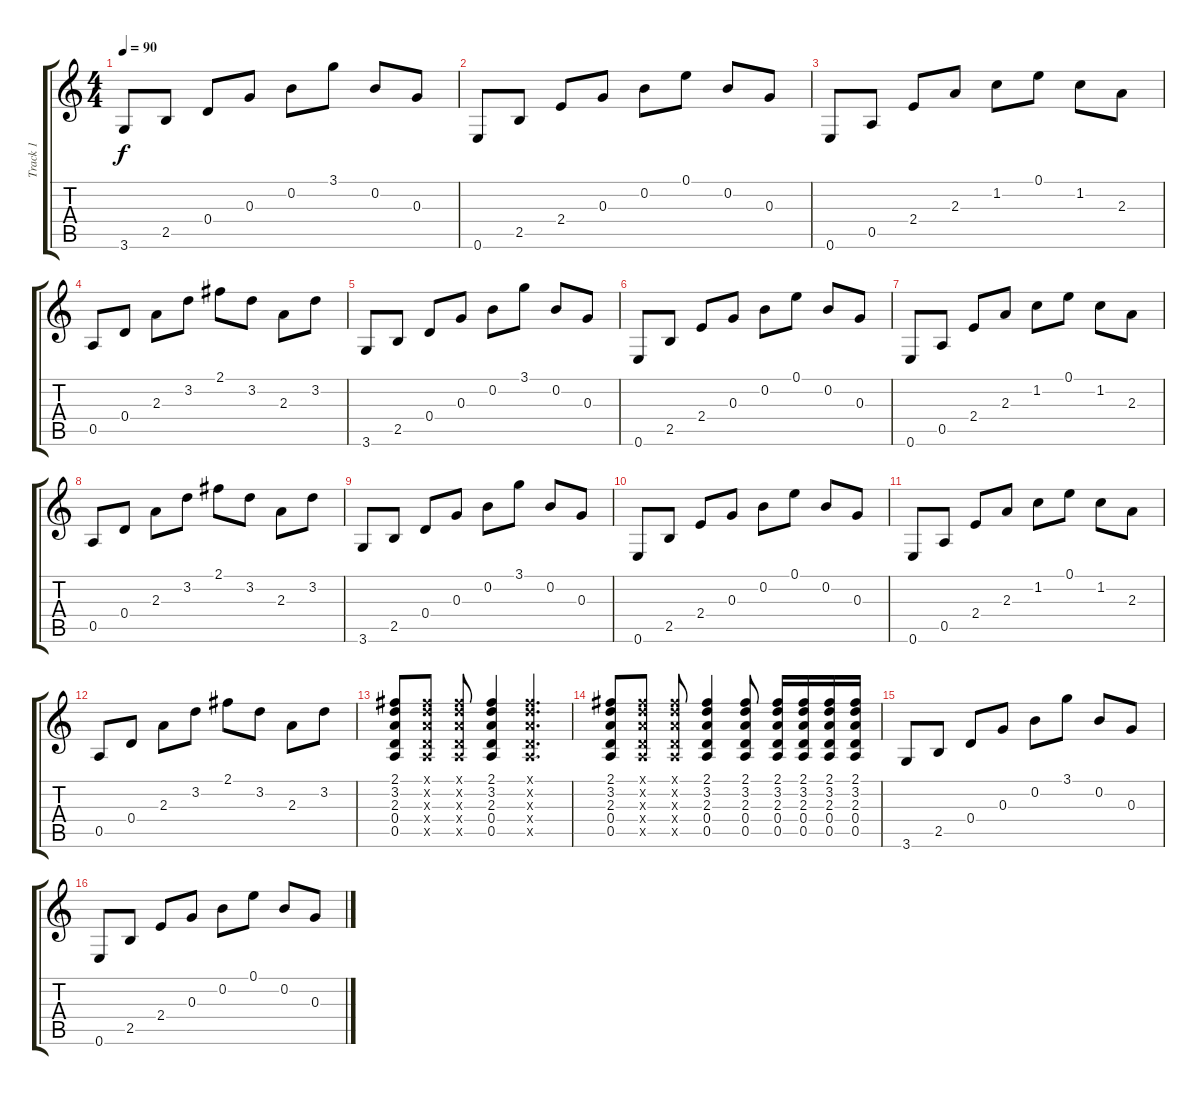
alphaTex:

\track ("Track 1" "Track 1") {instrument acousticguitarsteel}
\staff {score tabs}
\tuning (E4 B3 G3 D3 A2 E2) {hide}
\ts (4 4)
\tempo 90
\clef g2
\ks c
3.6.8{dy f} 2.5.8 0.4.8 0.3.8 0.2.8 3.1.8 0.2.8 0.3.8 |
0.6.8 2.5.8 2.4.8 0.3.8 0.2.8 0.1.8 0.2.8 0.3.8 |
0.6.8 0.5.8 2.4.8 2.3.8 1.2.8 0.1.8 1.2.8 2.3.8 |
0.5.8 0.4.8 2.3.8 3.2.8 2.1.8 3.2.8 2.3.8 3.2.8 |
3.6.8 2.5.8 0.4.8 0.3.8 0.2.8 3.1.8 0.2.8 0.3.8 |
0.6.8 2.5.8 2.4.8 0.3.8 0.2.8 0.1.8 0.2.8 0.3.8 |
0.6.8 0.5.8 2.4.8 2.3.8 1.2.8 0.1.8 1.2.8 2.3.8 |
0.5.8 0.4.8 2.3.8 3.2.8 2.1.8 3.2.8 2.3.8 3.2.8 |
3.6.8 2.5.8 0.4.8 0.3.8 0.2.8 3.1.8 0.2.8 0.3.8 |
0.6.8 2.5.8 2.4.8 0.3.8 0.2.8 0.1.8 0.2.8 0.3.8 |
0.6.8 0.5.8 2.4.8 2.3.8 1.2.8 0.1.8 1.2.8 2.3.8 |
0.5.8 0.4.8 2.3.8 3.2.8 2.1.8 3.2.8 2.3.8 3.2.8 |
(2.1 3.2 2.3 0.4 0.5).8 (2.1{x} 3.2{x} 2.3{x} 0.4{x} 0.5{x}).8 (2.1{x} 3.2{x} 2.3{x} 0.4{x} 0.5{x}).8 (2.1 3.2 2.3 0.4 0.5).4 (2.1{x} 3.2{x} 2.3{x} 0.4{x} 0.5{x}).4{d} |
(2.1 3.2 2.3 0.4 0.5).8 (2.1{x} 3.2{x} 2.3{x} 0.4{x} 0.5{x}).8 (2.1{x} 3.2{x} 2.3{x} 0.4{x} 0.5{x}).8 (2.1 3.2 2.3 0.4 0.5).4 (2.1 3.2 2.3 0.4 0.5).8 (2.1 3.2 2.3 0.4 0.5).16 (2.1 3.2 2.3 0.4 0.5).16 (2.1 3.2 2.3 0.4 0.5).16 (2.1 3.2 2.3 0.4 0.5).16 |
3.6.8 2.5.8 0.4.8 0.3.8 0.2.8 3.1.8 0.2.8 0.3.8 |
0.6.8 2.5.8 2.4.8 0.3.8 0.2.8 0.1.8 0.2.8 0.3.8
